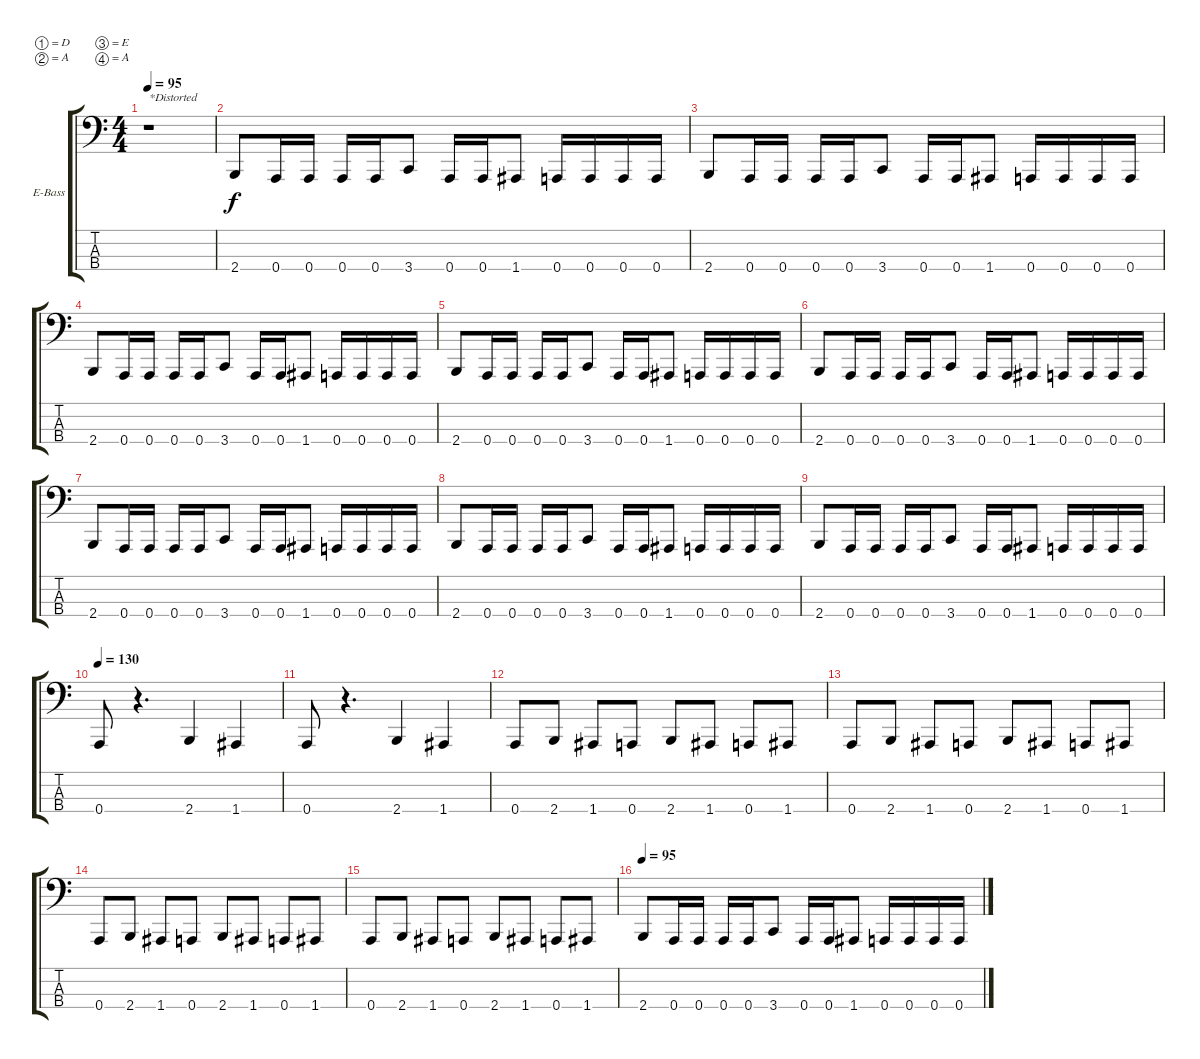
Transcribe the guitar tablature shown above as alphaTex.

\defaultSystemsLayout 4
\bracketExtendMode groupsimilarinstruments
\firstSystemTrackNameOrientation horizontal
\otherSystemsTrackNameOrientation horizontal
\track ("Will Rahmer | Bass" "E-Bass") {instrument electricbassfinger}
\staff {score tabs}
\tuning (D2 A1 E1 A0)
\ts (4 4)
\tempo 95
\clef f4
\ks c
r.1{txt "*Distorted" dy f instrument electricbassfinger} |
2.4.8 0.4.16 0.4.16 0.4.16 0.4.16 3.4.8 0.4.16 0.4.16 1.4.8 0.4.16 0.4.16 0.4.16 0.4.16 |
2.4.8 0.4.16 0.4.16 0.4.16 0.4.16 3.4.8 0.4.16 0.4.16 1.4.8 0.4.16 0.4.16 0.4.16 0.4.16 |
2.4.8 0.4.16 0.4.16 0.4.16 0.4.16 3.4.8 0.4.16 0.4.16 1.4.8 0.4.16 0.4.16 0.4.16 0.4.16 |
2.4.8 0.4.16 0.4.16 0.4.16 0.4.16 3.4.8 0.4.16 0.4.16 1.4.8 0.4.16 0.4.16 0.4.16 0.4.16 |
2.4.8 0.4.16 0.4.16 0.4.16 0.4.16 3.4.8 0.4.16 0.4.16 1.4.8 0.4.16 0.4.16 0.4.16 0.4.16 |
2.4.8 0.4.16 0.4.16 0.4.16 0.4.16 3.4.8 0.4.16 0.4.16 1.4.8 0.4.16 0.4.16 0.4.16 0.4.16 |
2.4.8 0.4.16 0.4.16 0.4.16 0.4.16 3.4.8 0.4.16 0.4.16 1.4.8 0.4.16 0.4.16 0.4.16 0.4.16 |
2.4.8 0.4.16 0.4.16 0.4.16 0.4.16 3.4.8 0.4.16 0.4.16 1.4.8 0.4.16 0.4.16 0.4.16 0.4.16 |
\tempo 130
0.4.8 r.4{d} 2.4.4 1.4.4 |
0.4.8 r.4{d} 2.4.4 1.4.4 |
0.4.8 2.4.8 1.4.8 0.4.8 2.4.8 1.4.8 0.4.8 1.4.8 |
0.4.8 2.4.8 1.4.8 0.4.8 2.4.8 1.4.8 0.4.8 1.4.8 |
0.4.8 2.4.8 1.4.8 0.4.8 2.4.8 1.4.8 0.4.8 1.4.8 |
0.4.8 2.4.8 1.4.8 0.4.8 2.4.8 1.4.8 0.4.8 1.4.8 |
\tempo 95
2.4.8 0.4.16 0.4.16 0.4.16 0.4.16 3.4.8 0.4.16 0.4.16 1.4.8 0.4.16 0.4.16 0.4.16 0.4.16
